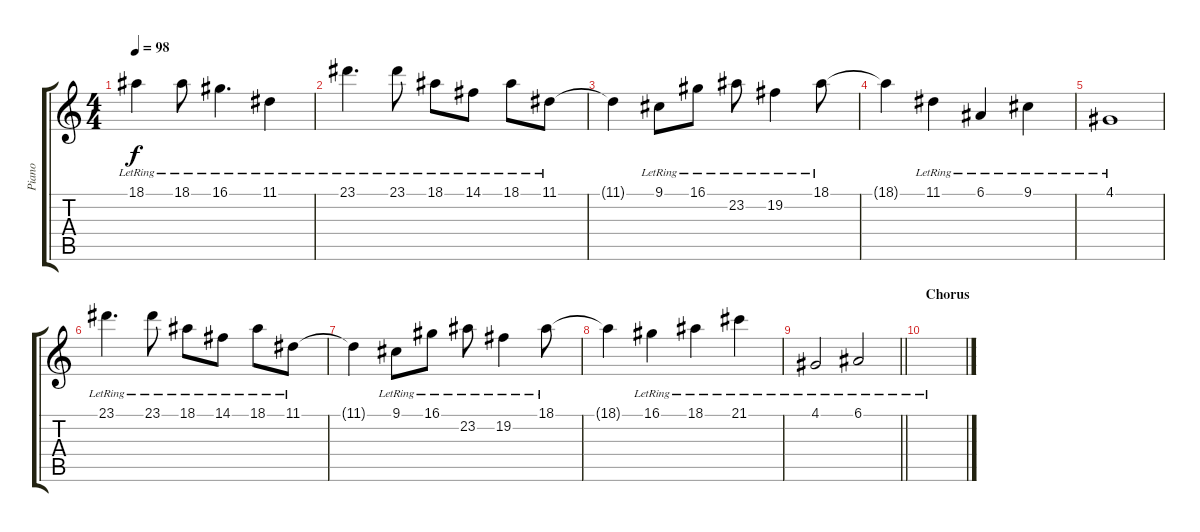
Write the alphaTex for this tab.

\track ("Piano" "Piano") {instrument electricgrandpiano}
\staff {score tabs}
\tuning (E4 B3 G3 D3 A2 E2) {hide}
\ts (4 4)
\tempo 98
\clef g2
\ks c
18.1{lr}.4{dy f} 18.1{lr}.8 16.1{lr}.4{d} 11.1{lr}.4 |
23.1{lr}.4{d} 23.1{lr}.8 18.1{lr}.8 14.1{lr}.8 18.1{lr}.8 11.1{lr}.8 |
11.1{t}.4 9.1{lr}.8 16.1{lr}.8 23.2{lr}.8 19.2{lr}.4 18.1{lr}.8 |
18.1{t}.4 11.1{lr}.4 6.1{lr}.4 9.1{lr}.4 |
4.1{lr}.1 |
23.1{lr}.4{d} 23.1{lr}.8 18.1{lr}.8 14.1{lr}.8 18.1{lr}.8 11.1{lr}.8 |
11.1{t}.4 9.1{lr}.8 16.1{lr}.8 23.2{lr}.8 19.2{lr}.4 18.1{lr}.8 |
18.1{t}.4 16.1{lr}.4 18.1{lr}.4 21.1{lr}.4 |
\barLineRight lightlight
4.1{lr}.2 6.1{lr}.2 |
\section ("" "Chorus")
